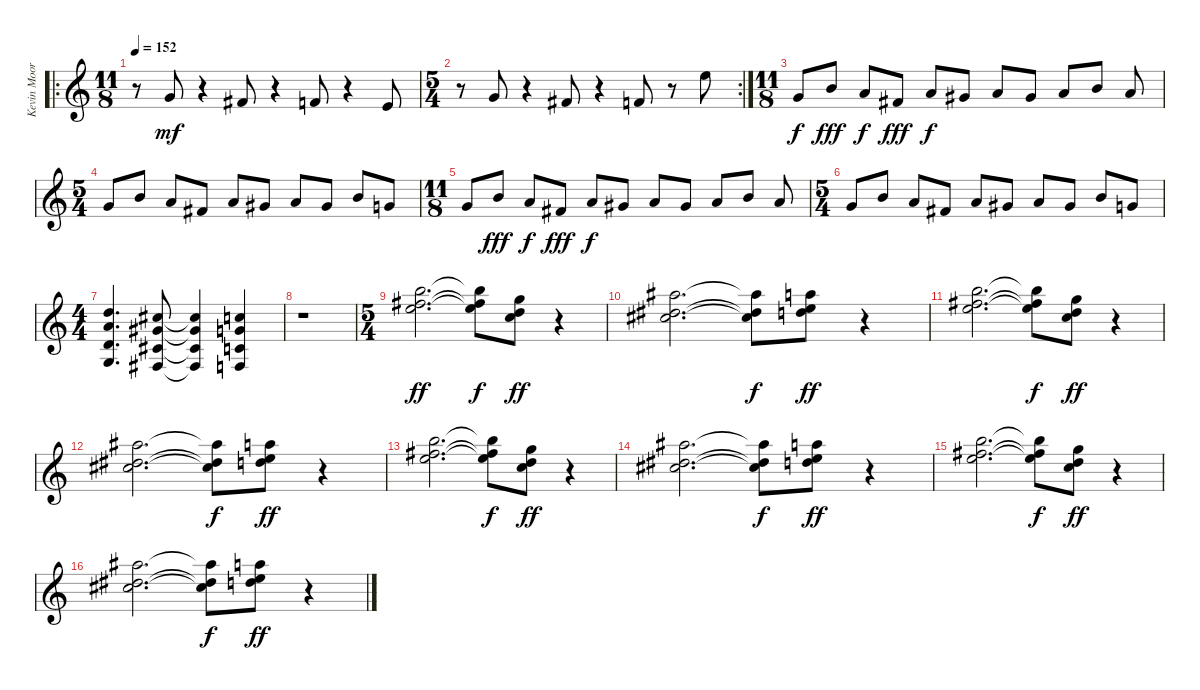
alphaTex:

\track ("Kevin Moore (Keyboard)" "Kevin Moor") {instrument drawbarorgan}
\staff {score}
\tuning (E5 B4 G4 D4 A3 D3) {hide}
\ro
\ts (11 8)
\tempo 152
\clef g2
\ks c
r.8{dy f} 5.4.8{dy mf} r.4 4.4.8 r.4 3.4.8 r.4 2.4.8 |
\rc 2
\ts (5 4)
r.8 5.4.8 r.4 4.4.8 r.4 3.4.8 r.8 5.2.8 |
\ts (11 8)
5.4.8{dy f instrument drawbarorgan} 4.3.8{dy fff} 7.4.8{dy f} 4.4.8{dy fff} 7.4.8{dy f} 6.4.8 7.4.8 6.4.8 7.4.8 4.3.8 7.4.8 |
\ts (5 4)
5.4.8 4.3.8 7.4.8 4.4.8 7.4.8 6.4.8 7.4.8 6.4.8 4.3.8 5.4.8 |
\ts (11 8)
5.4.8 4.3.8{dy fff} 7.4.8{dy f} 4.4.8{dy fff} 7.4.8{dy f} 6.4.8 7.4.8 6.4.8 7.4.8 4.3.8 7.4.8 |
\ts (5 4)
5.4.8 4.3.8 7.4.8 4.4.8 7.4.8 6.4.8 7.4.8 6.4.8 4.3.8 5.4.8 |
\ts (4 4)
(7.3 7.4 5.5 5.6).4{d} (6.3 6.4 4.5 4.6).8 (6.3{t} 6.4{t} 4.5{t} 4.6{t}).4 (5.3 5.4 3.5 3.6).4 |
r.1 |
\ts (5 4)
(7.1 7.2 9.3).2{d dy ff} (7.1{t} 7.2{t} 9.3{t}).8{dy f} (3.1 3.2 5.3).8{dy ff} r.4 |
(6.1 4.2 6.3).2{d} (6.1{t} 4.2{t} 6.3{t}).8{dy f} (5.1 5.2 7.3).8{dy ff} r.4 |
(7.1 7.2 9.3).2{d} (7.1{t} 7.2{t} 9.3{t}).8{dy f} (3.1 3.2 5.3).8{dy ff} r.4 |
(6.1 4.2 6.3).2{d} (6.1{t} 4.2{t} 6.3{t}).8{dy f} (5.1 5.2 7.3).8{dy ff} r.4 |
(7.1 7.2 9.3).2{d} (7.1{t} 7.2{t} 9.3{t}).8{dy f} (3.1 3.2 5.3).8{dy ff} r.4 |
(6.1 4.2 6.3).2{d} (6.1{t} 4.2{t} 6.3{t}).8{dy f} (5.1 5.2 7.3).8{dy ff} r.4 |
(7.1 7.2 9.3).2{d} (7.1{t} 7.2{t} 9.3{t}).8{dy f} (3.1 3.2 5.3).8{dy ff} r.4 |
(6.1 4.2 6.3).2{d} (6.1{t} 4.2{t} 6.3{t}).8{dy f} (5.1 5.2 7.3).8{dy ff} r.4
